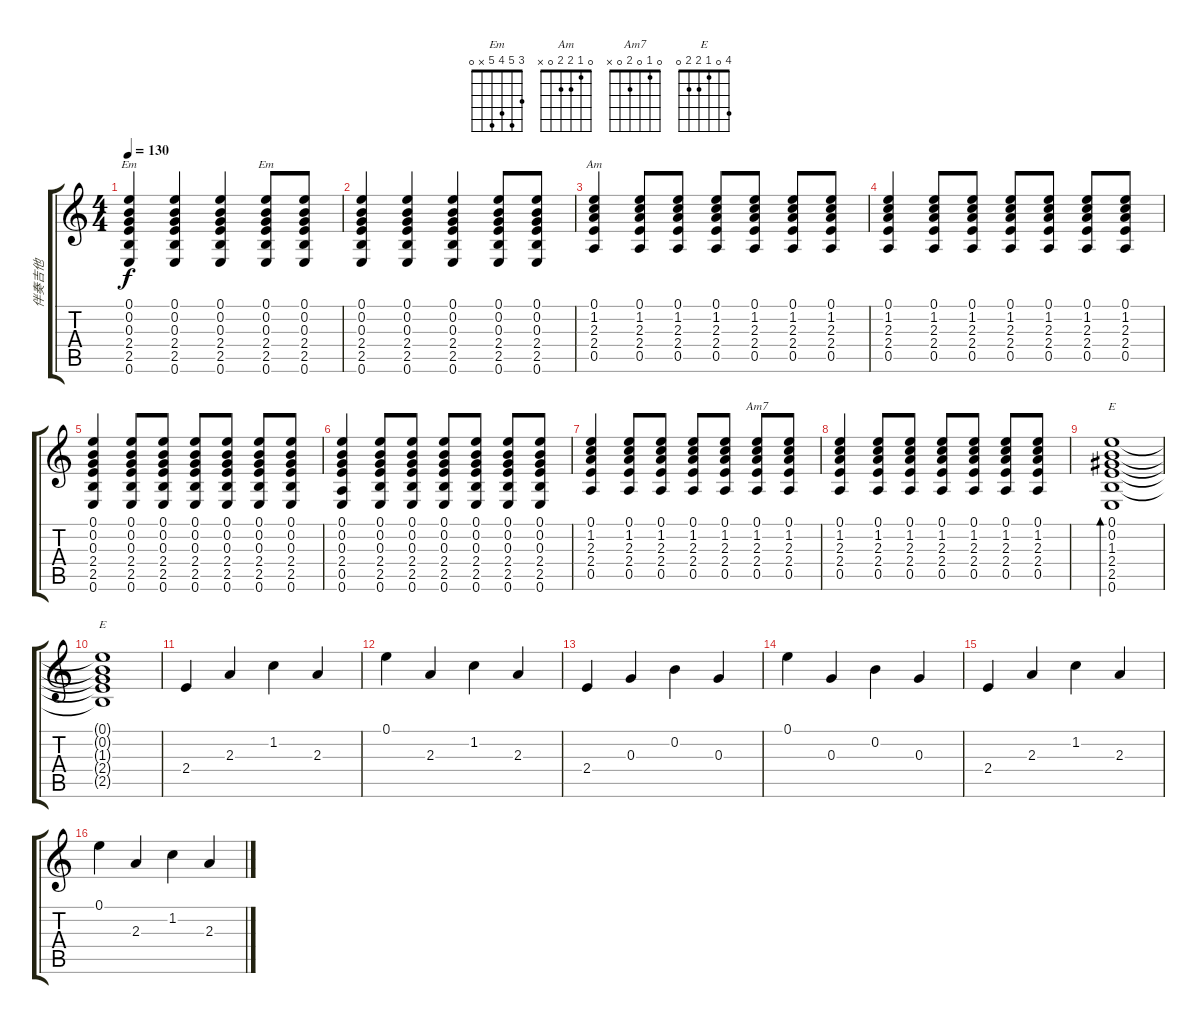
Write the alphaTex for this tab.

\track ("伴奏吉他" "伴奏吉他") {instrument acousticguitarsteel}
\staff {score tabs}
\tuning (E4 B3 G3 D3 A2 E2) {hide}
\chord ("Em" 0 0 0 2 2 0)
\chord ("Em" 3 5 4 5 x 0)
\chord ("Am" 0 1 2 2 0 x)
\chord ("Am7" 0 1 0 2 0 x)
\chord ("E" 0 0 1 2 2 0)
\chord ("E" 4 0 1 2 2 0)
\ts (4 4)
\tempo 130
\clef g2
\ks c
(0.1 0.2 0.3 2.4 2.5 0.6).4{ch "Em" dy f} (0.1 0.2 0.3 2.4 2.5 0.6).4 (0.1 0.2 0.3 2.4 2.5 0.6).4 (0.1 0.2 0.3 2.4 2.5 0.6).8{ch "Em"} (0.1 0.2 0.3 2.4 2.5 0.6).8 |
(0.1 0.2 0.3 2.4 2.5 0.6).4 (0.1 0.2 0.3 2.4 2.5 0.6).4 (0.1 0.2 0.3 2.4 2.5 0.6).4 (0.1 0.2 0.3 2.4 2.5 0.6).8 (0.1 0.2 0.3 2.4 2.5 0.6).8 |
(0.1 1.2 2.3 2.4 0.5).4{ch "Am"} (0.1 1.2 2.3 2.4 0.5).8 (0.1 1.2 2.3 2.4 0.5).8 (0.1 1.2 2.3 2.4 0.5).8 (0.1 1.2 2.3 2.4 0.5).8 (0.1 1.2 2.3 2.4 0.5).8 (0.1 1.2 2.3 2.4 0.5).8 |
(0.1 1.2 2.3 2.4 0.5).4 (0.1 1.2 2.3 2.4 0.5).8 (0.1 1.2 2.3 2.4 0.5).8 (0.1 1.2 2.3 2.4 0.5).8 (0.1 1.2 2.3 2.4 0.5).8 (0.1 1.2 2.3 2.4 0.5).8 (0.1 1.2 2.3 2.4 0.5).8 |
(0.1 0.2 0.3 2.4 2.5 0.6).4 (0.1 0.2 0.3 2.4 2.5 0.6).8 (0.1 0.2 0.3 2.4 2.5 0.6).8 (0.1 0.2 0.3 2.4 2.5 0.6).8 (0.1 0.2 0.3 2.4 2.5 0.6).8 (0.1 0.2 0.3 2.4 2.5 0.6).8 (0.1 0.2 0.3 2.4 2.5 0.6).8 |
(0.1 0.2 0.3 2.4 0.5 0.6).4 (0.1 0.2 0.3 2.4 2.5 0.6).8 (0.1 0.2 0.3 2.4 2.5 0.6).8 (0.1 0.2 0.3 2.4 2.5 0.6).8 (0.1 0.2 0.3 2.4 2.5 0.6).8 (0.1 0.2 0.3 2.4 2.5 0.6).8 (0.1 0.2 0.3 2.4 2.5 0.6).8 |
(0.1 1.2 2.3 2.4 0.5).4 (0.1 1.2 2.3 2.4 0.5).8 (0.1 1.2 2.3 2.4 0.5).8 (0.1 1.2 2.3 2.4 0.5).8 (0.1 1.2 2.3 2.4 0.5).8 (0.1 1.2 2.3 2.4 0.5).8{ch "Am7"} (0.1 1.2 2.3 2.4 0.5).8 |
(0.1 1.2 2.3 2.4 0.5).4 (0.1 1.2 2.3 2.4 0.5).8 (0.1 1.2 2.3 2.4 0.5).8 (0.1 1.2 2.3 2.4 0.5).8 (0.1 1.2 2.3 2.4 0.5).8 (0.1 1.2 2.3 2.4 0.5).8 (0.1 1.2 2.3 2.4 0.5).8 |
(0.1 0.2 1.3 2.4 2.5 0.6).1{bd 480 ch "E"} |
(0.1{t} 0.2{t} 1.3{t} 2.4{t} 2.5{t}).1{ch "E"} |
2.4.4 2.3.4 1.2.4 2.3.4 |
0.1.4 2.3.4 1.2.4 2.3.4 |
2.4.4 0.3.4 0.2.4 0.3.4 |
0.1.4 0.3.4 0.2.4 0.3.4 |
2.4.4 2.3.4 1.2.4 2.3.4 |
0.1.4 2.3.4 1.2.4 2.3.4
